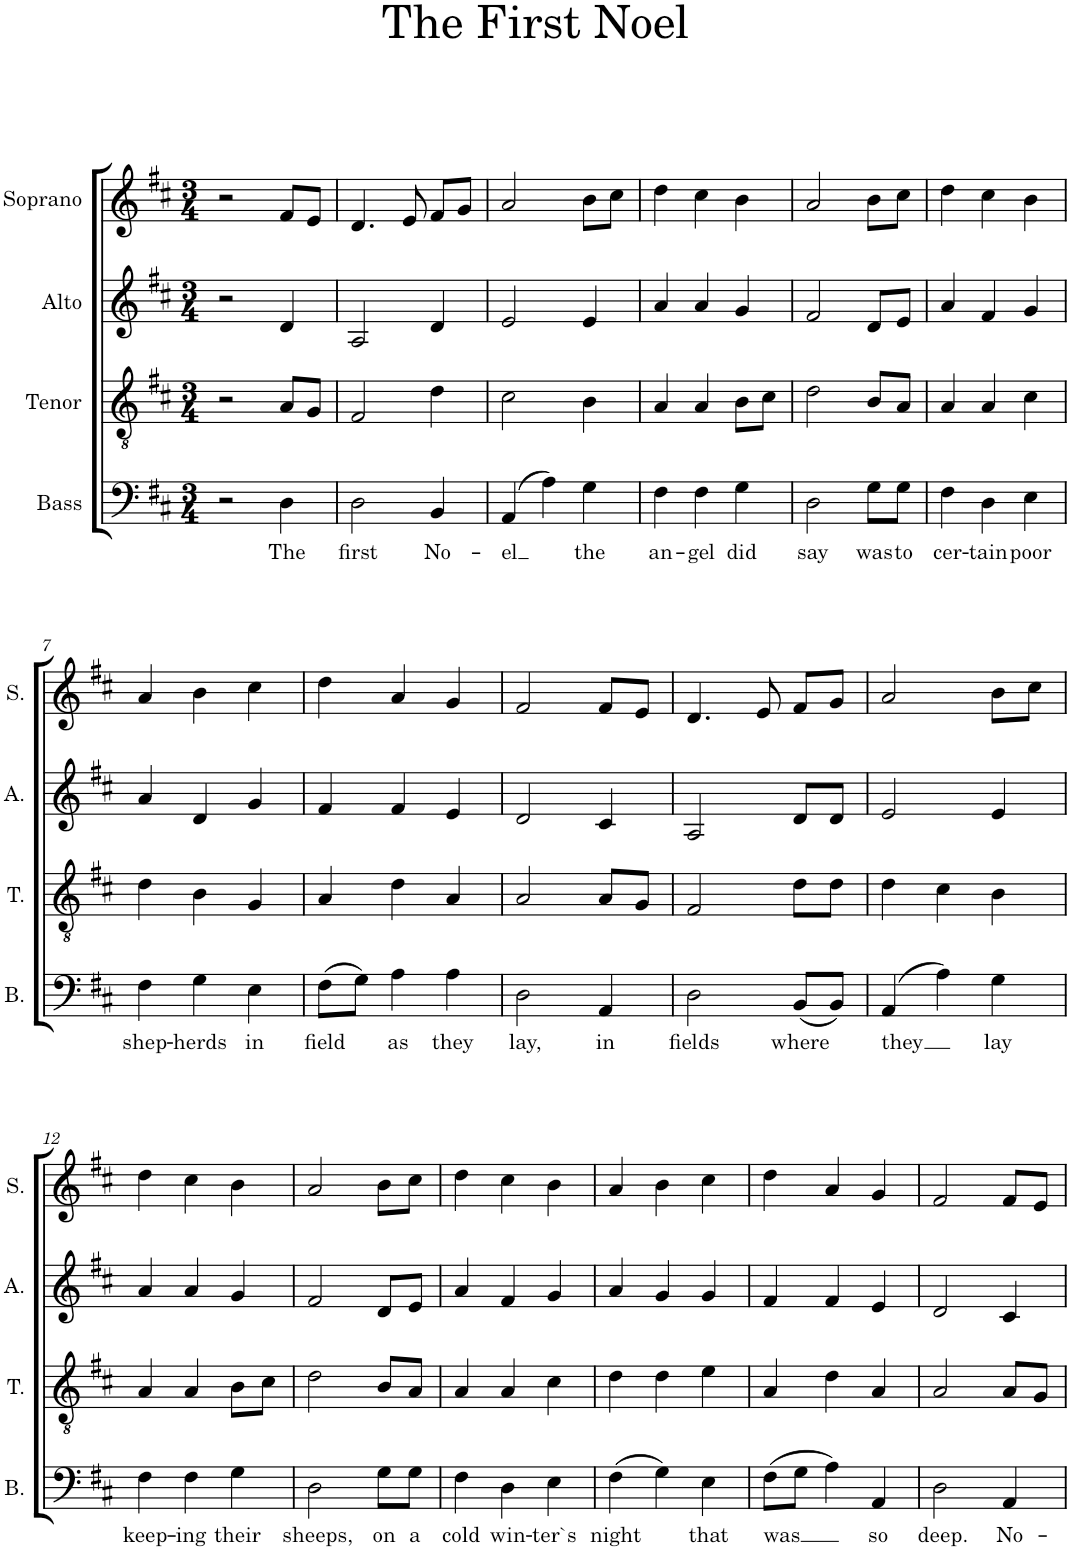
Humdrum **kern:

**kern	**text	**kern	**kern	**kern
*part4	*part4	*part3	*part2	*part1
*staff4	*staff4	*staff3	*staff2	*staff1
*I"Bass	*	*I"Tenor	*I"Alto	*I"Soprano
*I'B.	*	*I'T.	*I'A.	*I'S.
*clefF4	*	*clefGv2	*clefG2	*clefG2
*	*	*Trd1c2	*	*
*k[f#c#]	*	*k[f#c#]	*k[f#c#]	*k[f#c#]
*M3/4	*	*M3/4	*M3/4	*M3/4
=1	=1	=1	=1	=1
2r	.	2r	2r	2r
!	!LO:LY:b	!	!	!
4D\	The	8A/L	4d/	8f#/L
.	.	8G/J	.	8e/J
=2	=2	=2	=2	=2
!	!LO:LY:b	!	!	!
2D\	first	2F#/	2A/	4.d/
.	.	.	.	8e/
!	!LO:LY:b	!	!	!
4BB/	No-	4d\	4d/	8f#/L
.	.	.	.	8g/J
=3	=3	=3	=3	=3
!	!LO:LY:b	!	!	!
(4AA/	-el	2c#\	2e/	2a/
4A\)	.	.	.	.
!	!LO:LY:b	!	!	!
4G\	the	4B\	4e/	8b\L
.	.	.	.	8cc#\J
=4	=4	=4	=4	=4
!	!LO:LY:b	!	!	!
4F#\	an-	4A/	4a/	4dd\
!	!LO:LY:b	!	!	!
4F#\	-gel	4A/	4a/	4cc#\
!	!LO:LY:b	!	!	!
4G\	did	8B\L	4g/	4b\
.	.	8c#\J	.	.
=5	=5	=5	=5	=5
!	!LO:LY:b	!	!	!
2D\	say	2d\	2f#/	2a/
!	!LO:LY:b	!	!	!
8G\L	was	8B/L	8d/L	8b\L
!	!LO:LY:b	!	!	!
8G\J	to	8A/J	8e/J	8cc#\J
=6	=6	=6	=6	=6
!	!LO:LY:b	!	!	!
4F#\	cer-	4A/	4a/	4dd\
!	!LO:LY:b	!	!	!
4D\	-tain	4A/	4f#/	4cc#\
!	!LO:LY:b	!	!	!
4E\	poor	4c#\	4g/	4b\
!!LO:LB:g=z
=7	=7	=7	=7	=7
!	!LO:LY:b	!	!	!
4F#\	shep-	4d\	4a/	4a/
!	!LO:LY:b	!	!	!
4G\	-herds	4B\	4d/	4b\
!	!LO:LY:b	!	!	!
4E\	in	4G/	4g/	4cc#\
=8	=8	=8	=8	=8
!	!LO:LY:b	!	!	!
(8F#\L	field	4A/	4f#/	4dd\
8G\J)	.	.	.	.
!	!LO:LY:b	!	!	!
4A\	as	4d\	4f#/	4a/
!	!LO:LY:b	!	!	!
4A\	they	4A/	4e/	4g/
=9	=9	=9	=9	=9
!	!LO:LY:b	!	!	!
2D\	lay,	2A/	2d/	2f#/
!	!LO:LY:b	!	!	!
4AA/	in	8A/L	4c#/	8f#/L
.	.	8G/J	.	8e/J
=10	=10	=10	=10	=10
!	!LO:LY:b	!	!	!
2D\	fields	2F#/	2A/	4.d/
.	.	.	.	8e/
!	!LO:LY:b	!	!	!
(8BB/L	where	8d\L	8d/L	8f#/L
8BB/J)	.	8d\J	8d/J	8g/J
=11	=11	=11	=11	=11
!	!LO:LY:b	!	!	!
(4AA/	they	4d\	2e/	2a/
4A\)	.	4c#\	.	.
!	!LO:LY:b	!	!	!
4G\	lay	4B\	4e/	8b\L
.	.	.	.	8cc#\J
!!LO:LB:g=z
=12	=12	=12	=12	=12
!	!LO:LY:b	!	!	!
4F#\	keep-	4A/	4a/	4dd\
!	!LO:LY:b	!	!	!
4F#\	-ing	4A/	4a/	4cc#\
!	!LO:LY:b	!	!	!
4G\	their	8B\L	4g/	4b\
.	.	8c#\J	.	.
=13	=13	=13	=13	=13
!	!LO:LY:b	!	!	!
2D\	sheeps,	2d\	2f#/	2a/
!	!LO:LY:b	!	!	!
8G\L	on	8B/L	8d/L	8b\L
!	!LO:LY:b	!	!	!
8G\J	a	8A/J	8e/J	8cc#\J
=14	=14	=14	=14	=14
!	!LO:LY:b	!	!	!
4F#\	cold	4A/	4a/	4dd\
!	!LO:LY:b	!	!	!
4D\	win-	4A/	4f#/	4cc#\
!	!LO:LY:b	!	!	!
4E\	-ter`s	4c#\	4g/	4b\
=15	=15	=15	=15	=15
!	!LO:LY:b	!	!	!
(4F#\	night	4d\	4a/	4a/
4G\)	.	4d\	4g/	4b\
!	!LO:LY:b	!	!	!
4E\	that	4e\	4g/	4cc#\
=16	=16	=16	=16	=16
!	!LO:LY:b	!	!	!
(8F#\L	was	4A/	4f#/	4dd\
8G\J	.	.	.	.
4A\)	.	4d\	4f#/	4a/
!	!LO:LY:b	!	!	!
4AA/	so	4A/	4e/	4g/
=17	=17	=17	=17	=17
!	!LO:LY:b	!	!	!
2D\	deep.	2A/	2d/	2f#/
!	!LO:LY:b	!	!	!
4AA/	No-	8A/L	4c#/	8f#/L
.	.	8G/J	.	8e/J
=	=	=	=	=
*-	*-	*-	*-	*-
